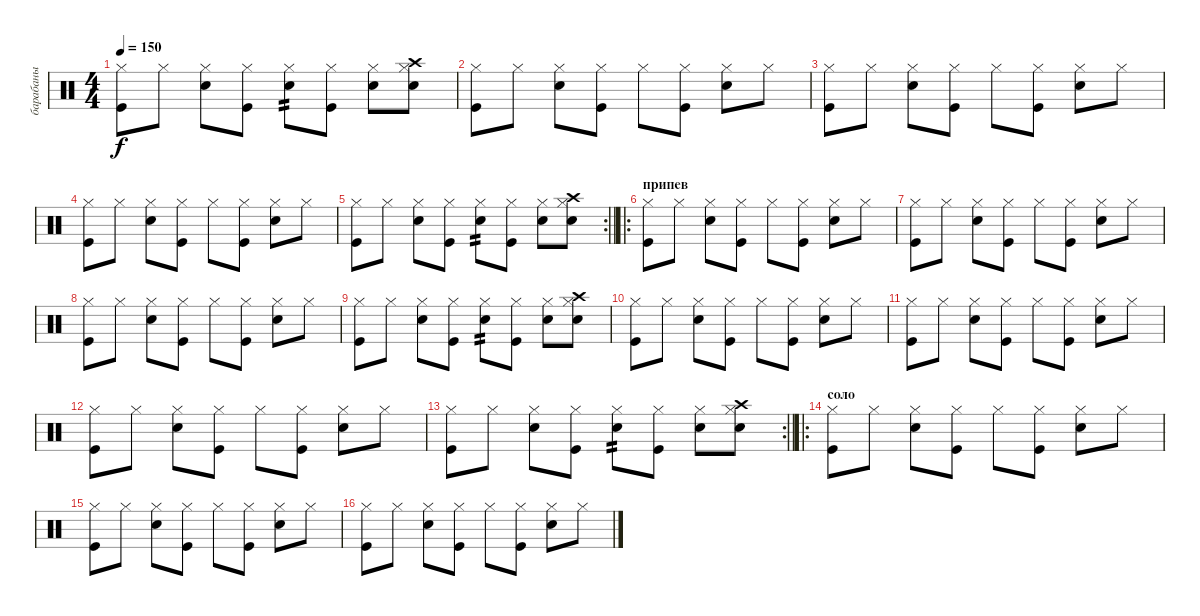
\track ("барабаны" "барабаны") {instrument percussion}
\staff {score}
\articulation defaults
\ts (4 4)
\tempo 150
\clef neutral
\ks c
("Kick (hit)" "Hi-Hat (closed)").8{dy f} "Hi-Hat (closed)".8 ("Electric Snare (hit)" "Hi-Hat (closed)").8 ("Kick (hit)" "Hi-Hat (closed)").8 ("Electric Snare (hit)" "Hi-Hat (closed)").8{tp 2} ("Kick (hit)" "Hi-Hat (closed)").8 ("Electric Snare (hit)" "Hi-Hat (closed)").8 ("Snare (hit) 2" "Crash high (hit)" "Hi-Hat (closed)").8 |
("Kick (hit)" "Hi-Hat (closed)").8 "Hi-Hat (closed)".8 ("Electric Snare (hit)" "Hi-Hat (closed)").8 ("Kick (hit)" "Hi-Hat (closed)").8 "Hi-Hat (closed)".8 ("Kick (hit)" "Hi-Hat (closed)").8 ("Electric Snare (hit)" "Hi-Hat (closed)").8 "Hi-Hat (closed)".8 |
("Kick (hit)" "Hi-Hat (closed)").8 "Hi-Hat (closed)".8 ("Electric Snare (hit)" "Hi-Hat (closed)").8 ("Kick (hit)" "Hi-Hat (closed)").8 "Hi-Hat (closed)".8 ("Kick (hit)" "Hi-Hat (closed)").8 ("Electric Snare (hit)" "Hi-Hat (closed)").8 "Hi-Hat (closed)".8 |
("Kick (hit)" "Hi-Hat (closed)").8 "Hi-Hat (closed)".8 ("Electric Snare (hit)" "Hi-Hat (closed)").8 ("Kick (hit)" "Hi-Hat (closed)").8 "Hi-Hat (closed)".8 ("Kick (hit)" "Hi-Hat (closed)").8 ("Electric Snare (hit)" "Hi-Hat (closed)").8 "Hi-Hat (closed)".8 |
\rc 2
\barLineRight lightlight
("Kick (hit)" "Hi-Hat (closed)").8 "Hi-Hat (closed)".8 ("Electric Snare (hit)" "Hi-Hat (closed)").8 ("Kick (hit)" "Hi-Hat (closed)").8 ("Electric Snare (hit)" "Hi-Hat (closed)").8{tp 2} ("Kick (hit)" "Hi-Hat (closed)").8 ("Electric Snare (hit)" "Hi-Hat (closed)").8 ("Snare (hit) 2" "Crash high (hit)" "Hi-Hat (closed)").8 |
\ro
\section ("" "припев")
("Kick (hit)" "Hi-Hat (closed)").8 "Hi-Hat (closed)".8 ("Electric Snare (hit)" "Hi-Hat (closed)").8 ("Kick (hit)" "Hi-Hat (closed)").8 "Hi-Hat (closed)".8 ("Kick (hit)" "Hi-Hat (closed)").8 ("Electric Snare (hit)" "Hi-Hat (closed)").8 "Hi-Hat (closed)".8 |
("Kick (hit)" "Hi-Hat (closed)").8 "Hi-Hat (closed)".8 ("Electric Snare (hit)" "Hi-Hat (closed)").8 ("Kick (hit)" "Hi-Hat (closed)").8 "Hi-Hat (closed)".8 ("Kick (hit)" "Hi-Hat (closed)").8 ("Electric Snare (hit)" "Hi-Hat (closed)").8 "Hi-Hat (closed)".8 |
("Kick (hit)" "Hi-Hat (closed)").8 "Hi-Hat (closed)".8 ("Electric Snare (hit)" "Hi-Hat (closed)").8 ("Kick (hit)" "Hi-Hat (closed)").8 "Hi-Hat (closed)".8 ("Kick (hit)" "Hi-Hat (closed)").8 ("Electric Snare (hit)" "Hi-Hat (closed)").8 "Hi-Hat (closed)".8 |
("Kick (hit)" "Hi-Hat (closed)").8 "Hi-Hat (closed)".8 ("Electric Snare (hit)" "Hi-Hat (closed)").8 ("Kick (hit)" "Hi-Hat (closed)").8 ("Electric Snare (hit)" "Hi-Hat (closed)").8{tp 2} ("Kick (hit)" "Hi-Hat (closed)").8 ("Electric Snare (hit)" "Hi-Hat (closed)").8 ("Snare (hit) 2" "Crash high (hit)" "Hi-Hat (closed)").8 |
("Kick (hit)" "Hi-Hat (closed)").8 "Hi-Hat (closed)".8 ("Electric Snare (hit)" "Hi-Hat (closed)").8 ("Kick (hit)" "Hi-Hat (closed)").8 "Hi-Hat (closed)".8 ("Kick (hit)" "Hi-Hat (closed)").8 ("Electric Snare (hit)" "Hi-Hat (closed)").8 "Hi-Hat (closed)".8 |
("Kick (hit)" "Hi-Hat (closed)").8 "Hi-Hat (closed)".8 ("Electric Snare (hit)" "Hi-Hat (closed)").8 ("Kick (hit)" "Hi-Hat (closed)").8 "Hi-Hat (closed)".8 ("Kick (hit)" "Hi-Hat (closed)").8 ("Electric Snare (hit)" "Hi-Hat (closed)").8 "Hi-Hat (closed)".8 |
("Kick (hit)" "Hi-Hat (closed)").8 "Hi-Hat (closed)".8 ("Electric Snare (hit)" "Hi-Hat (closed)").8 ("Kick (hit)" "Hi-Hat (closed)").8 "Hi-Hat (closed)".8 ("Kick (hit)" "Hi-Hat (closed)").8 ("Electric Snare (hit)" "Hi-Hat (closed)").8 "Hi-Hat (closed)".8 |
\rc 2
\barLineRight lightlight
("Kick (hit)" "Hi-Hat (closed)").8 "Hi-Hat (closed)".8 ("Electric Snare (hit)" "Hi-Hat (closed)").8 ("Kick (hit)" "Hi-Hat (closed)").8 ("Electric Snare (hit)" "Hi-Hat (closed)").8{tp 2} ("Kick (hit)" "Hi-Hat (closed)").8 ("Electric Snare (hit)" "Hi-Hat (closed)").8 ("Snare (hit) 2" "Crash high (hit)" "Hi-Hat (closed)").8 |
\ro
\section ("" "соло")
("Kick (hit)" "Hi-Hat (closed)").8 "Hi-Hat (closed)".8 ("Electric Snare (hit)" "Hi-Hat (closed)").8 ("Kick (hit)" "Hi-Hat (closed)").8 "Hi-Hat (closed)".8 ("Kick (hit)" "Hi-Hat (closed)").8 ("Electric Snare (hit)" "Hi-Hat (closed)").8 "Hi-Hat (closed)".8 |
("Kick (hit)" "Hi-Hat (closed)").8 "Hi-Hat (closed)".8 ("Electric Snare (hit)" "Hi-Hat (closed)").8 ("Kick (hit)" "Hi-Hat (closed)").8 "Hi-Hat (closed)".8 ("Kick (hit)" "Hi-Hat (closed)").8 ("Electric Snare (hit)" "Hi-Hat (closed)").8 "Hi-Hat (closed)".8 |
("Kick (hit)" "Hi-Hat (closed)").8 "Hi-Hat (closed)".8 ("Electric Snare (hit)" "Hi-Hat (closed)").8 ("Kick (hit)" "Hi-Hat (closed)").8 "Hi-Hat (closed)".8 ("Kick (hit)" "Hi-Hat (closed)").8 ("Electric Snare (hit)" "Hi-Hat (closed)").8 "Hi-Hat (closed)".8
